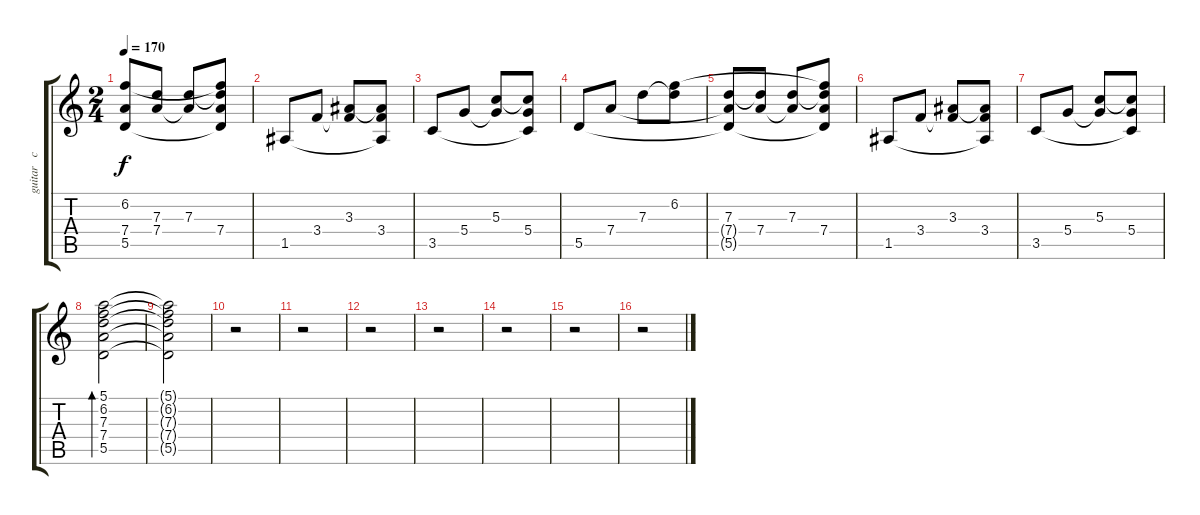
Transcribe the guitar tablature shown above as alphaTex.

\track ("guitar   clean   one" "guitar   c") {instrument acousticguitarnylon}
\staff {score tabs}
\tuning (E4 B3 G3 D3 A2 E2) {hide}
\ts (2 4)
\tempo 170
\clef g2
\ks c
(6.2 7.4{t} 5.5{t}).8{dy f} (7.3{t} 7.4).8 (7.3 7.4{t}).8 (6.2{t} 7.3{t} 7.4 5.5{t}).8 |
1.5.8 3.4.8 (3.3 3.4{t}).8 (3.3{t} 3.4 1.5{t}).8 |
3.5.8 5.4.8 (5.3 5.4{t}).8 (5.3{t} 5.4 3.5{t}).8 |
5.5.8 7.4.8 7.3.8 (6.2 7.3{t}).8 |
(7.3 7.4{t} 5.5{t}).8 (7.3{t} 7.4).8 (7.3 7.4{t}).8 (6.2{t} 7.3{t} 7.4 5.5{t}).8 |
1.5.8 3.4.8 (3.3 3.4{t}).8 (3.3{t} 3.4 1.5{t}).8 |
3.5.8 5.4.8 (5.3 5.4{t}).8 (5.3{t} 5.4 3.5{t}).8 |
(5.1 6.2 7.3 7.4 5.5).2{bd 120} |
(5.1{t} 6.2{t} 7.3{t} 7.4{t} 5.5{t}).2 |
r.2 |
r.2 |
r.2 |
r.2 |
r.2 |
r.2 |
r.2
